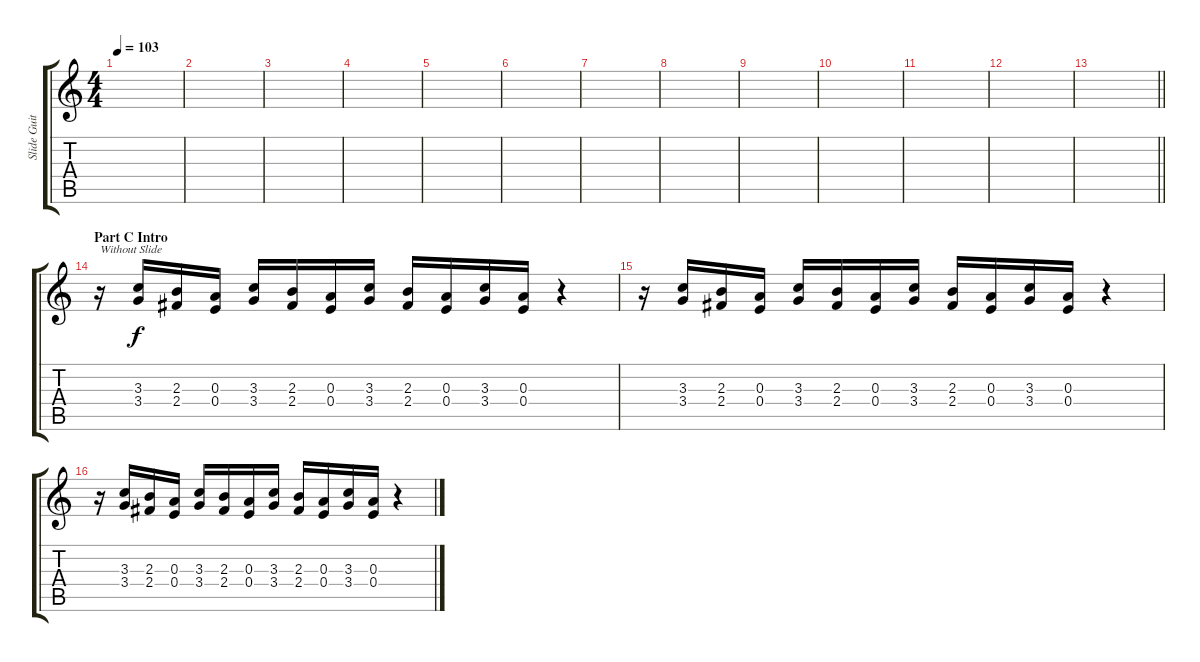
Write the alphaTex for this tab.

\track ("Slide Guitar R" "Slide Guit") {instrument distortionguitar}
\staff {score tabs}
\tuning (E4 Db4 A3 E3 A2 E2) {hide}
\ts (4 4)
\tempo 103
\clef g2
\ks c
|
|
|
|
|
|
|
|
|
|
|
|
\barLineRight lightlight
|
\section ("" "Part C Intro")
r.16{txt "Without Slide"} (3.3 3.4).16 (2.3 2.4).16 (0.3 0.4).16 (3.3 3.4).16 (2.3 2.4).16 (0.3 0.4).16 (3.3 3.4).16 (2.3 2.4).16 (0.3 0.4).16 (3.3 3.4).16 (0.3 0.4).16 r.4 |
r.16 (3.3 3.4).16 (2.3 2.4).16 (0.3 0.4).16 (3.3 3.4).16 (2.3 2.4).16 (0.3 0.4).16 (3.3 3.4).16 (2.3 2.4).16 (0.3 0.4).16 (3.3 3.4).16 (0.3 0.4).16 r.4 |
r.16 (3.3 3.4).16 (2.3 2.4).16 (0.3 0.4).16 (3.3 3.4).16 (2.3 2.4).16 (0.3 0.4).16 (3.3 3.4).16 (2.3 2.4).16 (0.3 0.4).16 (3.3 3.4).16 (0.3 0.4).16 r.4
